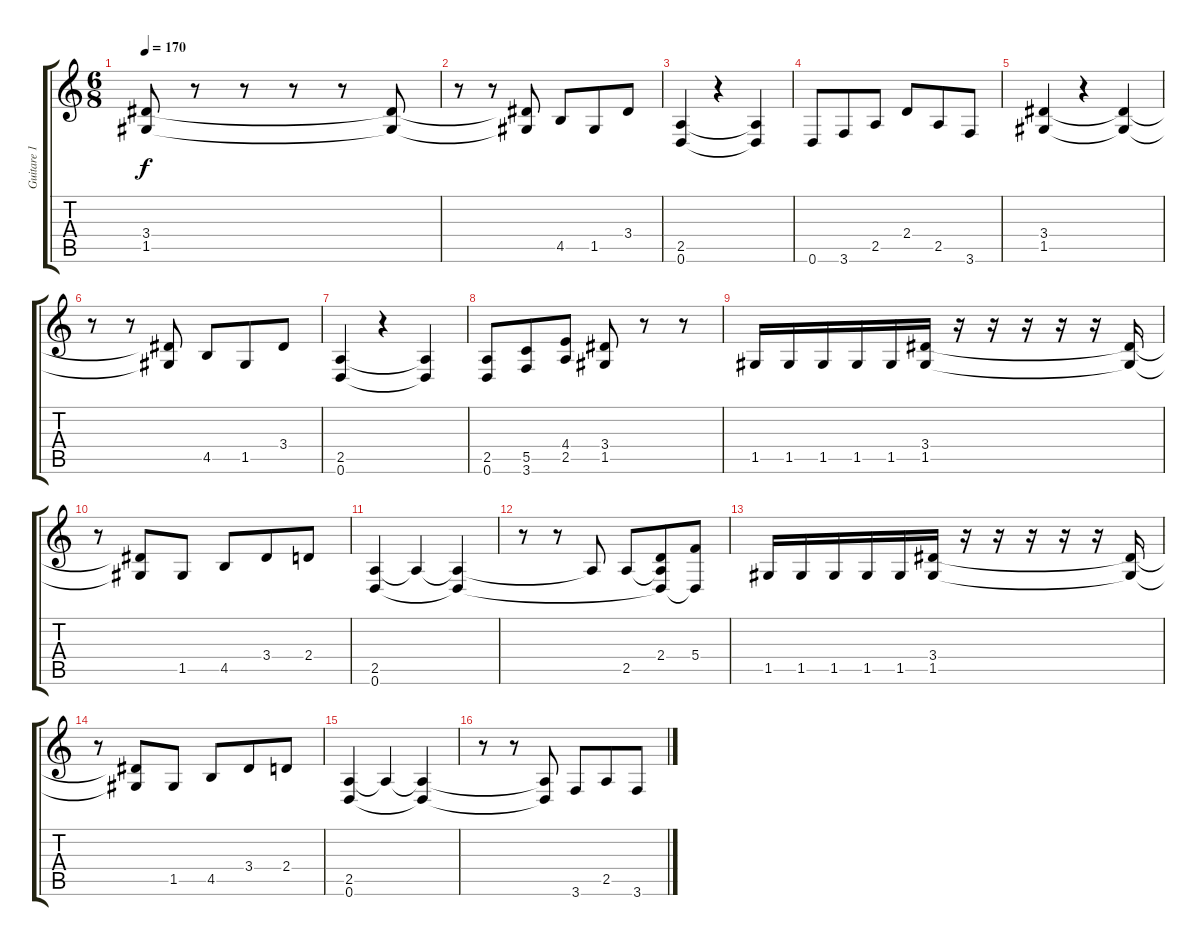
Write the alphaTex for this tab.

\track ("Guitare 1" "Guitare 1") {instrument distortionguitar}
\staff {score tabs}
\tuning (D4 A3 F3 C3 G2 D2) {hide}
\ts (6 8)
\tempo 170
\clef g2
\ks c
(3.4 1.5).8{dy f} r.8 r.8 r.8 r.8 (3.4{t} 1.5{t}).8 |
r.8 r.8 (3.4{t} 1.5{t}).8 4.5.8 1.5.8 3.4.8 |
(2.5 0.6).4 r.4 (2.5{t} 0.6{t}).4 |
0.6.8 3.6.8 2.5.8 2.4.8 2.5.8 3.6.8 |
(3.4 1.5).4 r.4 (3.4{t} 1.5{t}).4 |
r.8 r.8 (3.4{t} 1.5{t}).8 4.5.8 1.5.8 3.4.8 |
(2.5 0.6).4 r.4 (2.5{t} 0.6{t}).4 |
(2.5 0.6).8 (5.5 3.6).8 (4.4 2.5).8 (3.4 1.5).8 r.8 r.8 |
1.5.16 1.5.16 1.5.16 1.5.16 1.5.16 (3.4 1.5).16 r.16 r.16 r.16 r.16 r.16 (3.4{t} 1.5{t}).16 |
r.8 (3.4{t} 1.5{t}).8 1.5.8 4.5.8 3.4.8 2.4.8 |
(2.5 0.6).4 2.5{t}.4 (2.5{t} 0.6{t}).4 |
r.8 r.8 2.5{t}.8 2.5.8 (2.4 2.5{t} 0.6{t}).8 (5.4 0.6{t}).8 |
1.5.16 1.5.16 1.5.16 1.5.16 1.5.16 (3.4 1.5).16 r.16 r.16 r.16 r.16 r.16 (3.4{t} 1.5{t}).16 |
r.8 (3.4{t} 1.5{t}).8 1.5.8 4.5.8 3.4.8 2.4.8 |
(2.5 0.6).4 2.5{t}.4 (2.5{t} 0.6{t}).4 |
r.8 r.8 (2.5{t} 0.6{t}).8 3.6.8 2.5.8 3.6.8
